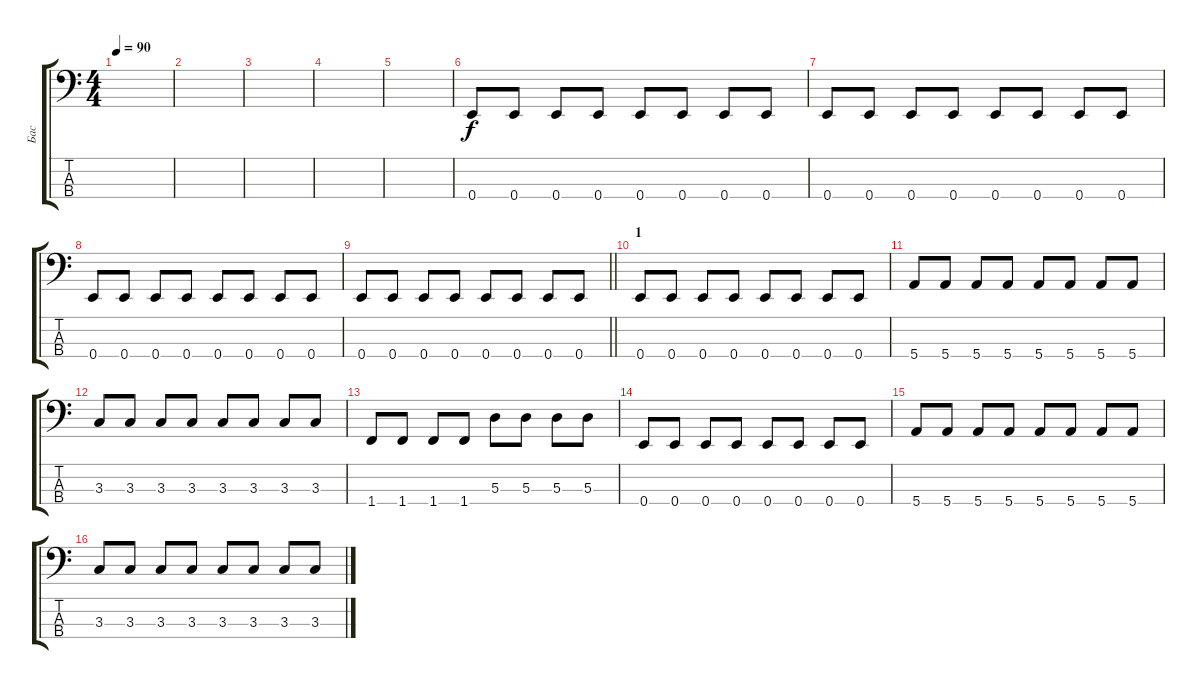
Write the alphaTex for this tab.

\track ("Бас" "Бас") {instrument electricbassfinger}
\staff {score tabs}
\tuning (G2 D2 A1 E1) {hide}
\ts (4 4)
\tempo 90
\clef f4
\ks c
|
|
|
|
|
0.4.8 0.4.8 0.4.8 0.4.8 0.4.8 0.4.8 0.4.8 0.4.8 |
0.4.8 0.4.8 0.4.8 0.4.8 0.4.8 0.4.8 0.4.8 0.4.8 |
0.4.8 0.4.8 0.4.8 0.4.8 0.4.8 0.4.8 0.4.8 0.4.8 |
\barLineRight lightlight
0.4.8 0.4.8 0.4.8 0.4.8 0.4.8 0.4.8 0.4.8 0.4.8 |
\section ("" "1")
0.4.8 0.4.8 0.4.8 0.4.8 0.4.8 0.4.8 0.4.8 0.4.8 |
5.4.8 5.4.8 5.4.8 5.4.8 5.4.8 5.4.8 5.4.8 5.4.8 |
3.3.8 3.3.8 3.3.8 3.3.8 3.3.8 3.3.8 3.3.8 3.3.8 |
1.4.8 1.4.8 1.4.8 1.4.8 5.3.8 5.3.8 5.3.8 5.3.8 |
0.4.8 0.4.8 0.4.8 0.4.8 0.4.8 0.4.8 0.4.8 0.4.8 |
5.4.8 5.4.8 5.4.8 5.4.8 5.4.8 5.4.8 5.4.8 5.4.8 |
3.3.8 3.3.8 3.3.8 3.3.8 3.3.8 3.3.8 3.3.8 3.3.8
